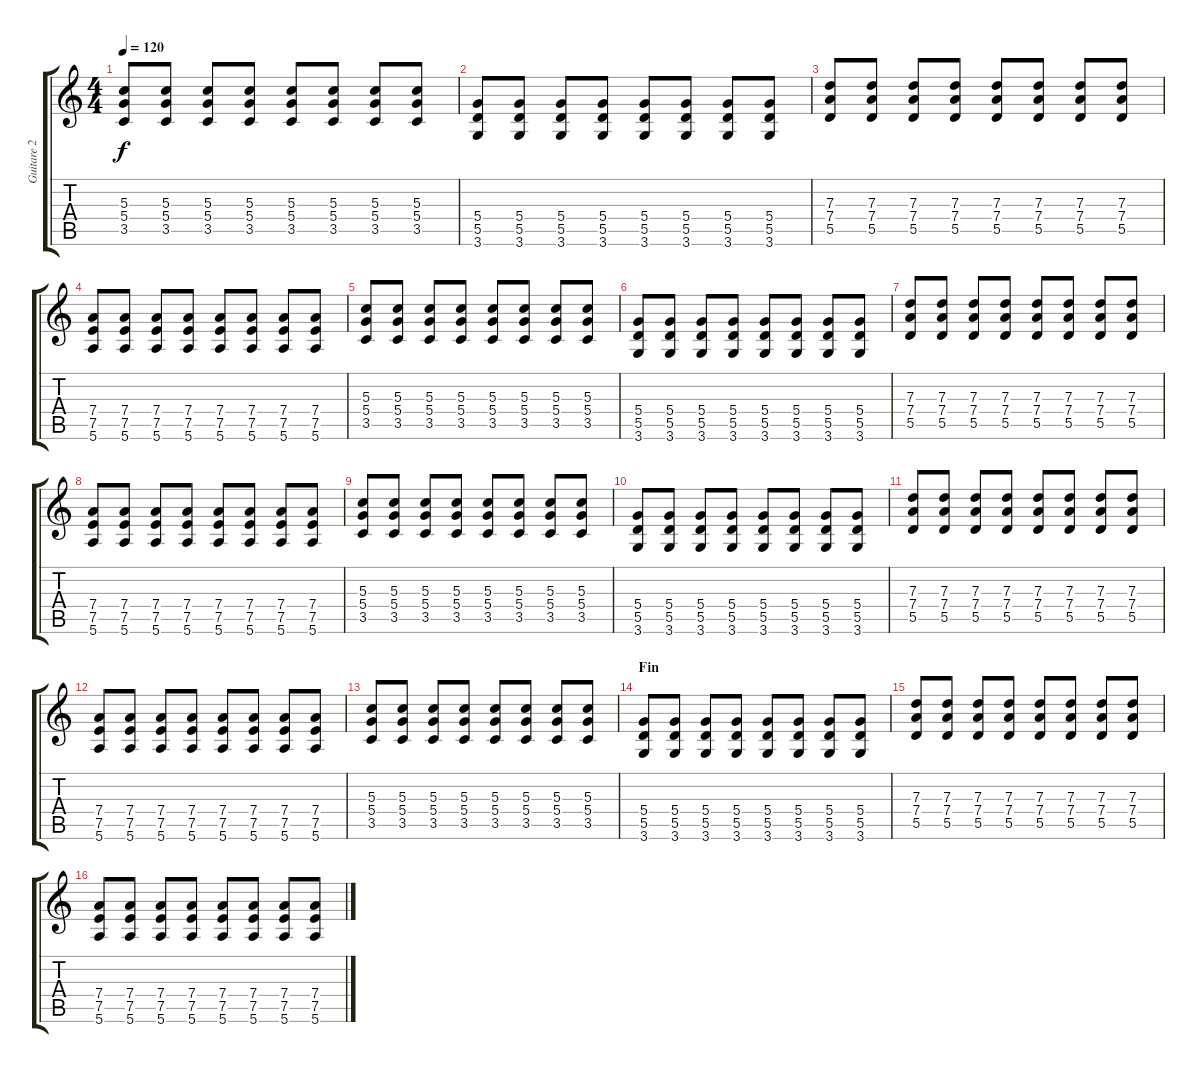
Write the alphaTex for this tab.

\track ("Guitare 2" "Guitare 2") {instrument overdrivenguitar}
\staff {score tabs}
\tuning (E4 B3 G3 D3 A2 E2) {hide}
\ts (4 4)
\tempo 120
\clef g2
\ks c
(5.3 5.4 3.5).8{dy f} (5.3 5.4 3.5).8 (5.3 5.4 3.5).8 (5.3 5.4 3.5).8 (5.3 5.4 3.5).8 (5.3 5.4 3.5).8 (5.3 5.4 3.5).8 (5.3 5.4 3.5).8 |
(5.4 5.5 3.6).8{instrument overdrivenguitar} (5.4 5.5 3.6).8 (5.4 5.5 3.6).8 (5.4 5.5 3.6).8 (5.4 5.5 3.6).8 (5.4 5.5 3.6).8 (5.4 5.5 3.6).8 (5.4 5.5 3.6).8 |
(7.3 7.4 5.5).8 (7.3 7.4 5.5).8 (7.3 7.4 5.5).8 (7.3 7.4 5.5).8 (7.3 7.4 5.5).8 (7.3 7.4 5.5).8 (7.3 7.4 5.5).8 (7.3 7.4 5.5).8 |
(7.4 7.5 5.6).8 (7.4 7.5 5.6).8 (7.4 7.5 5.6).8 (7.4 7.5 5.6).8 (7.4 7.5 5.6).8 (7.4 7.5 5.6).8 (7.4 7.5 5.6).8 (7.4 7.5 5.6).8 |
(5.3 5.4 3.5).8 (5.3 5.4 3.5).8 (5.3 5.4 3.5).8 (5.3 5.4 3.5).8 (5.3 5.4 3.5).8 (5.3 5.4 3.5).8 (5.3 5.4 3.5).8 (5.3 5.4 3.5).8 |
(5.4 5.5 3.6).8 (5.4 5.5 3.6).8 (5.4 5.5 3.6).8 (5.4 5.5 3.6).8 (5.4 5.5 3.6).8 (5.4 5.5 3.6).8 (5.4 5.5 3.6).8 (5.4 5.5 3.6).8 |
(7.3 7.4 5.5).8 (7.3 7.4 5.5).8 (7.3 7.4 5.5).8 (7.3 7.4 5.5).8 (7.3 7.4 5.5).8 (7.3 7.4 5.5).8 (7.3 7.4 5.5).8 (7.3 7.4 5.5).8 |
(7.4 7.5 5.6).8 (7.4 7.5 5.6).8 (7.4 7.5 5.6).8 (7.4 7.5 5.6).8 (7.4 7.5 5.6).8 (7.4 7.5 5.6).8 (7.4 7.5 5.6).8 (7.4 7.5 5.6).8 |
(5.3 5.4 3.5).8 (5.3 5.4 3.5).8 (5.3 5.4 3.5).8 (5.3 5.4 3.5).8 (5.3 5.4 3.5).8 (5.3 5.4 3.5).8 (5.3 5.4 3.5).8 (5.3 5.4 3.5).8 |
(5.4 5.5 3.6).8{instrument overdrivenguitar} (5.4 5.5 3.6).8 (5.4 5.5 3.6).8 (5.4 5.5 3.6).8 (5.4 5.5 3.6).8 (5.4 5.5 3.6).8 (5.4 5.5 3.6).8 (5.4 5.5 3.6).8 |
(7.3 7.4 5.5).8 (7.3 7.4 5.5).8 (7.3 7.4 5.5).8 (7.3 7.4 5.5).8 (7.3 7.4 5.5).8 (7.3 7.4 5.5).8 (7.3 7.4 5.5).8 (7.3 7.4 5.5).8 |
(7.4 7.5 5.6).8 (7.4 7.5 5.6).8 (7.4 7.5 5.6).8 (7.4 7.5 5.6).8 (7.4 7.5 5.6).8 (7.4 7.5 5.6).8 (7.4 7.5 5.6).8 (7.4 7.5 5.6).8 |
(5.3 5.4 3.5).8 (5.3 5.4 3.5).8 (5.3 5.4 3.5).8 (5.3 5.4 3.5).8 (5.3 5.4 3.5).8 (5.3 5.4 3.5).8 (5.3 5.4 3.5).8 (5.3 5.4 3.5).8 |
\section ("" "Fin")
(5.4 5.5 3.6).8{instrument overdrivenguitar} (5.4 5.5 3.6).8 (5.4 5.5 3.6).8 (5.4 5.5 3.6).8 (5.4 5.5 3.6).8 (5.4 5.5 3.6).8 (5.4 5.5 3.6).8 (5.4 5.5 3.6).8 |
(7.3 7.4 5.5).8 (7.3 7.4 5.5).8 (7.3 7.4 5.5).8 (7.3 7.4 5.5).8 (7.3 7.4 5.5).8 (7.3 7.4 5.5).8 (7.3 7.4 5.5).8 (7.3 7.4 5.5).8 |
(7.4 7.5 5.6).8 (7.4 7.5 5.6).8 (7.4 7.5 5.6).8 (7.4 7.5 5.6).8 (7.4 7.5 5.6).8 (7.4 7.5 5.6).8 (7.4 7.5 5.6).8 (7.4 7.5 5.6).8
